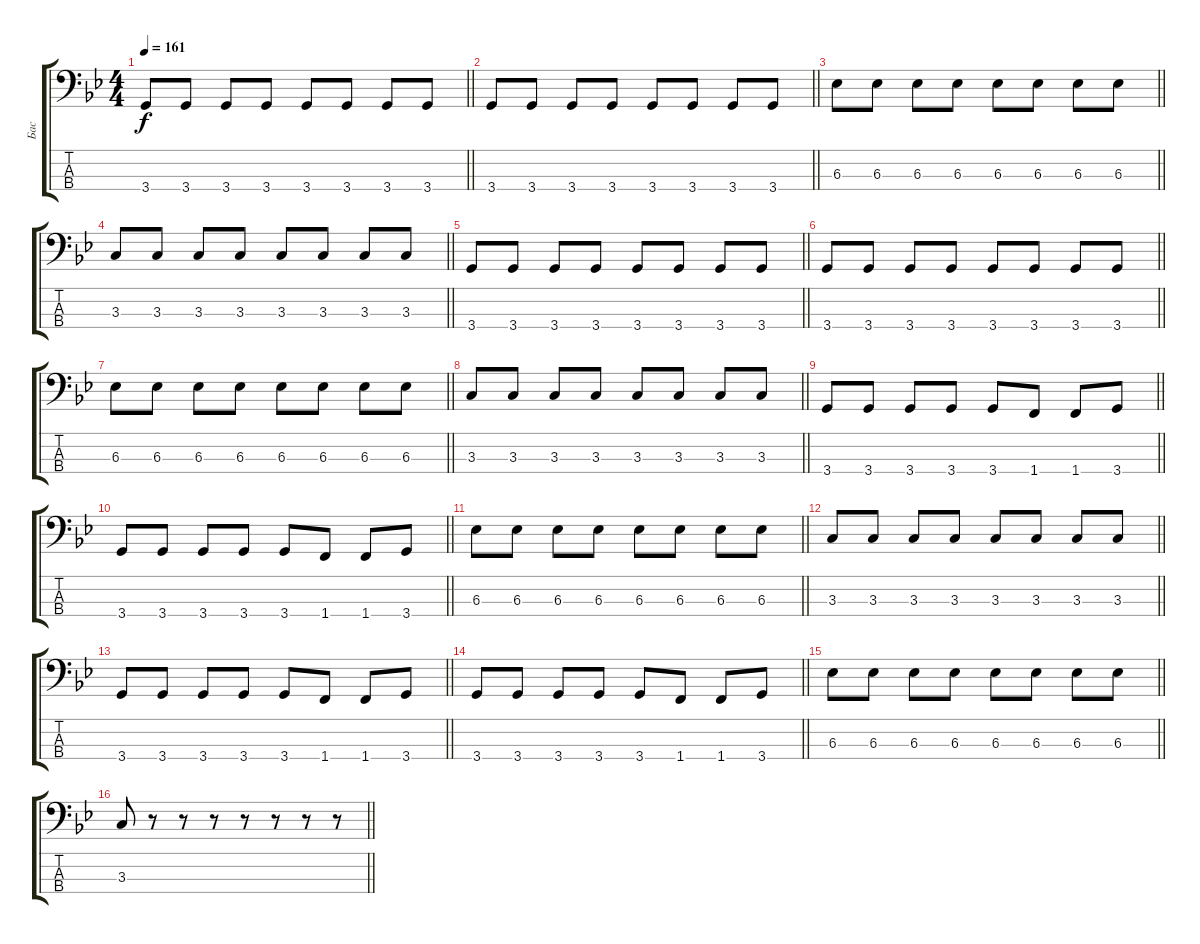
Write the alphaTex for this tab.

\track ("Бас" "Бас") {instrument electricbassfinger}
\staff {score tabs}
\tuning (G2 D2 A1 E1) {hide}
\ts (4 4)
\tempo 161
\clef f4
\barLineRight lightlight
\ks gminor
3.4.8{dy f} 3.4.8 3.4.8 3.4.8 3.4.8 3.4.8 3.4.8 3.4.8 |
\barLineRight lightlight
3.4.8 3.4.8 3.4.8 3.4.8 3.4.8 3.4.8 3.4.8 3.4.8 |
\barLineRight lightlight
6.3.8 6.3.8 6.3.8 6.3.8 6.3.8 6.3.8 6.3.8 6.3.8 |
\barLineRight lightlight
3.3.8 3.3.8 3.3.8 3.3.8 3.3.8 3.3.8 3.3.8 3.3.8 |
\barLineRight lightlight
3.4.8 3.4.8 3.4.8 3.4.8 3.4.8 3.4.8 3.4.8 3.4.8 |
\barLineRight lightlight
3.4.8 3.4.8 3.4.8 3.4.8 3.4.8 3.4.8 3.4.8 3.4.8 |
\barLineRight lightlight
6.3.8 6.3.8 6.3.8 6.3.8 6.3.8 6.3.8 6.3.8 6.3.8 |
\barLineRight lightlight
3.3.8 3.3.8 3.3.8 3.3.8 3.3.8 3.3.8 3.3.8 3.3.8 |
\section ("" "")
\barLineRight lightlight
3.4.8 3.4.8 3.4.8 3.4.8 3.4.8 1.4.8 1.4.8 3.4.8 |
\barLineRight lightlight
3.4.8 3.4.8 3.4.8 3.4.8 3.4.8 1.4.8 1.4.8 3.4.8 |
\barLineRight lightlight
6.3.8 6.3.8 6.3.8 6.3.8 6.3.8 6.3.8 6.3.8 6.3.8 |
\barLineRight lightlight
3.3.8 3.3.8 3.3.8 3.3.8 3.3.8 3.3.8 3.3.8 3.3.8 |
\barLineRight lightlight
3.4.8 3.4.8 3.4.8 3.4.8 3.4.8 1.4.8 1.4.8 3.4.8 |
\barLineRight lightlight
3.4.8 3.4.8 3.4.8 3.4.8 3.4.8 1.4.8 1.4.8 3.4.8 |
\barLineRight lightlight
6.3.8 6.3.8 6.3.8 6.3.8 6.3.8 6.3.8 6.3.8 6.3.8 |
\barLineRight lightlight
3.3.8 r.8 r.8 r.8 r.8 r.8 r.8 r.8
